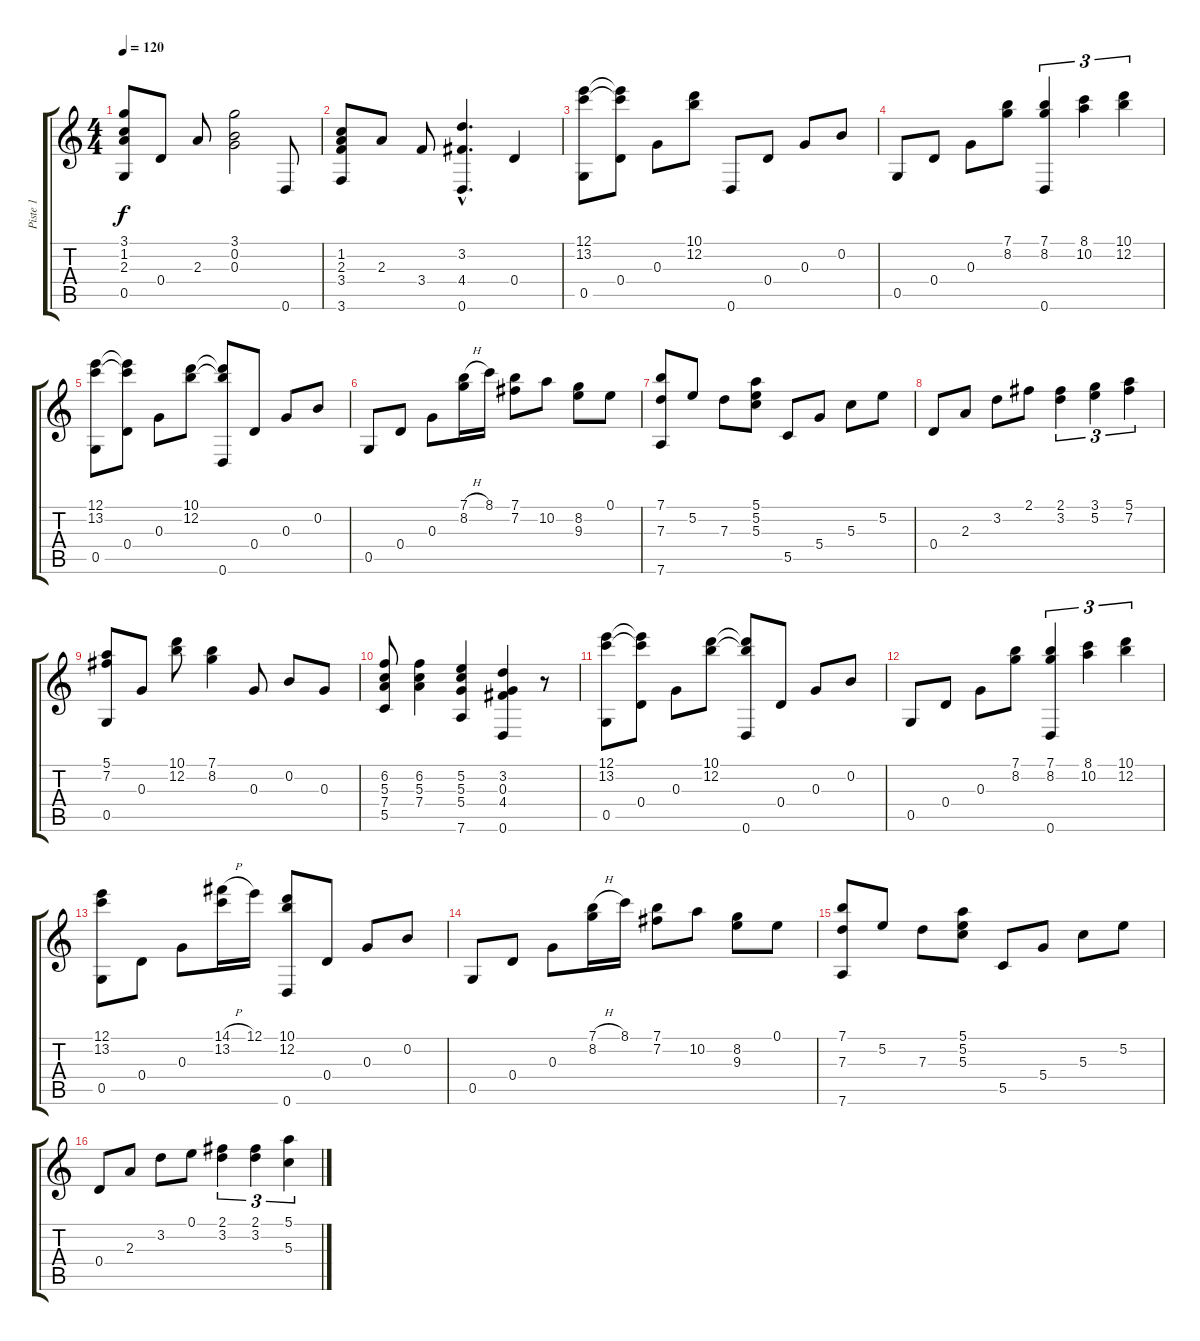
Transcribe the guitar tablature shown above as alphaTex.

\track ("Piste 1" "Piste 1") {instrument acousticguitarnylon}
\staff {score tabs}
\tuning (E4 B3 G3 D3 G2 D2) {hide}
\ts (4 4)
\tempo 120
\clef g2
\ks c
(3.1 1.2 2.3 0.5).8{dy f} 0.4.8 2.3.8 (3.1 0.2 0.3).2 0.6.8 |
(1.2 2.3 3.4 3.6).8 2.3.8 3.4.8 (3.2{hac} 4.4{hac} 0.6{hac}).4{d} 0.4.4 |
(12.1 13.2 0.5).8 (12.1{t} 13.2{t} 0.4).8 0.3.8 (10.1 12.2).8 0.6.8 0.4.8 0.3.8 0.2.8 |
0.5.8 0.4.8 0.3.8 (7.1 8.2).8 (7.1 8.2 0.6).4{tu (3 2)} (8.1 10.2).4{tu (3 2)} (10.1 12.2).4{tu (3 2)} |
(12.1 13.2 0.5).8 (12.1{t} 13.2{t} 0.4).8 0.3.8 (10.1 12.2).8 (10.1{t} 12.2{t} 0.6).8 0.4.8 0.3.8 0.2.8 |
0.5.8 0.4.8 0.3.8 (7.1{h} 8.2).16 8.1.16 (7.1 7.2).8 10.2.8 (8.2 9.3).8 0.1.8 |
(7.1 7.3 7.6).8 5.2.8 7.3.8 (5.1 5.2 5.3).8 5.5.8 5.4.8 5.3.8 5.2.8 |
0.4.8 2.3.8 3.2.8 2.1.8 (2.1 3.2).4{tu (3 2)} (3.1 5.2).4{tu (3 2)} (5.1 7.2).4{tu (3 2)} |
(5.1 7.2 0.5).8 0.3.8 (10.1 12.2).8 (7.1 8.2).4 0.3.8 0.2.8 0.3.8 |
(6.2 5.3 7.4 5.5).8 (6.2 5.3 7.4).4 (5.2 5.3 5.4 7.6).4 (3.2 0.3 4.4 0.6).4 r.8 |
(12.1 13.2 0.5).8 (12.1{t} 13.2{t} 0.4).8 0.3.8 (10.1 12.2).8 (10.1{t} 12.2{t} 0.6).8 0.4.8 0.3.8 0.2.8 |
0.5.8 0.4.8 0.3.8 (7.1 8.2).8 (7.1 8.2 0.6).4{tu (3 2)} (8.1 10.2).4{tu (3 2)} (10.1 12.2).4{tu (3 2)} |
(12.1 13.2 0.5).8 0.4.8 0.3.8 (14.1{h} 13.2).16 12.1.16 (10.1 12.2 0.6).8 0.4.8 0.3.8 0.2.8 |
0.5.8 0.4.8 0.3.8 (7.1{h} 8.2).16 8.1.16 (7.1 7.2).8 10.2.8 (8.2 9.3).8 0.1.8 |
(7.1 7.3 7.6).8 5.2.8 7.3.8 (5.1 5.2 5.3).8 5.5.8 5.4.8 5.3.8 5.2.8 |
0.4.8 2.3.8 3.2.8 0.1.8 (2.1 3.2).4{tu (3 2)} (2.1 3.2).4{tu (3 2)} (5.1 5.3).4{tu (3 2)}
